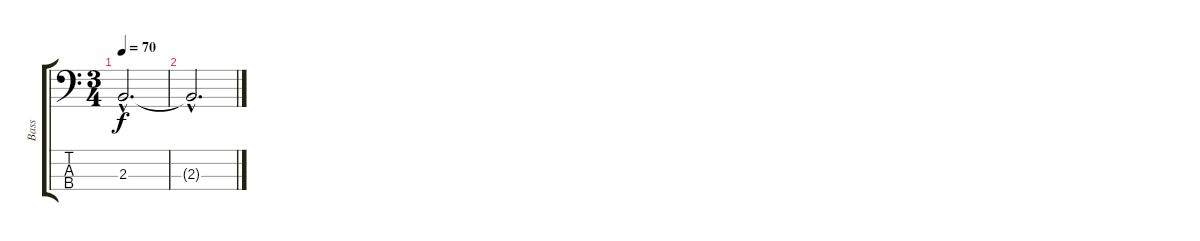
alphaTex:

\track ("Bass" "Bass") {instrument acousticguitarnylon}
\staff {score tabs}
\tuning (G2 D2 A1 E1) {hide}
\ts (3 4)
\tempo 70
\clef f4
\ks c
2.3{hac}.2{d dy f} |
2.3{hac t}.2{d}
